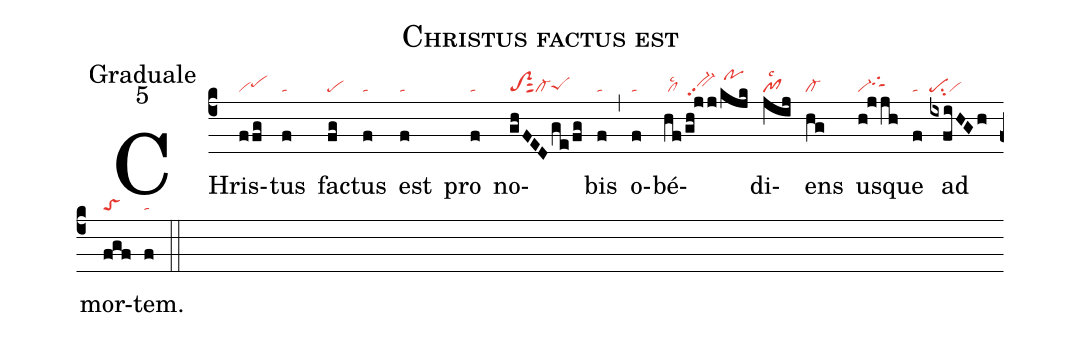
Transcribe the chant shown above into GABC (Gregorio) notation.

name: Christus factus est;
office-part: Graduale;
mode: 5;
nabc-lines: 1;
%%
(c4)
CHris(ffg|vipehh)tus(f|ta)
fac(fg|pe)tus(f|ta) est(f|ta) pro(f|ta) no(ghFEDge/fg|toS2sut2cl-peShg)bis(f|ta) (,)
o(f|ta)bé(hf/gh!jj/kjk|/cllsc2///bv-hhpp2//pohk)di(jij|pf1lsc2)ens(hg|cl-)
us(h!jjh|vi-tgShi)que(f|ta) ad(ixfiHGh|pesu2vi) mor(fgf|toS)tem.(f|ta) (::)
